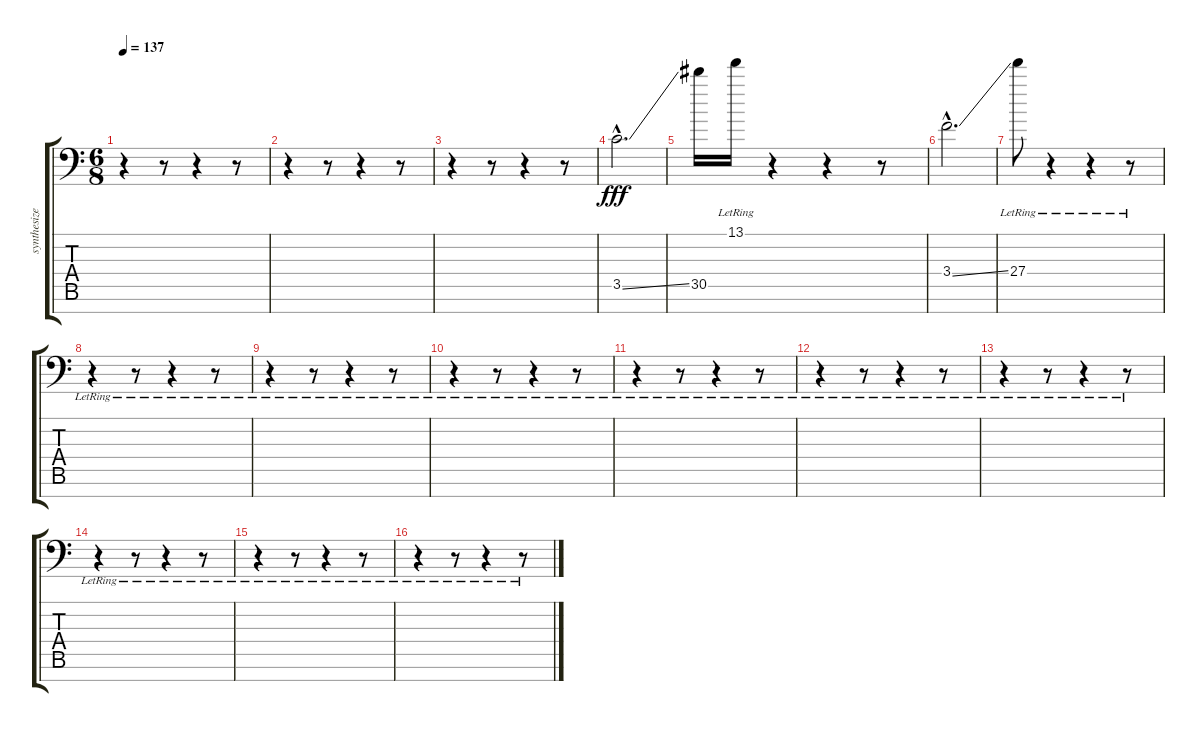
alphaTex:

\track ("synthesizer" "synthesize") {instrument acousticguitarnylon}
\staff {score tabs}
\tuning (E4 B3 G3 D3 A2 E2 A1) {hide}
\ts (6 8)
\tempo 137
\clef f4
\ks c
r.4{dy fff} r.8 r.4 r.8 |
r.4 r.8 r.4 r.8 |
r.4 r.8 r.4 r.8 |
3.5{ss hac}.2{d} |
30.5.16 13.1{lr}.16 r.4 r.4 r.8 |
3.4{ss hac}.2{d} |
27.4{lr}.8 r.4 r.4 r.8 |
r.4 r.8 r.4 r.8 |
r.4 r.8 r.4 r.8 |
r.4 r.8 r.4 r.8 |
r.4 r.8 r.4 r.8 |
r.4 r.8 r.4 r.8 |
r.4 r.8 r.4 r.8 |
r.4 r.8 r.4 r.8 |
r.4 r.8 r.4 r.8 |
r.4 r.8 r.4 r.8
